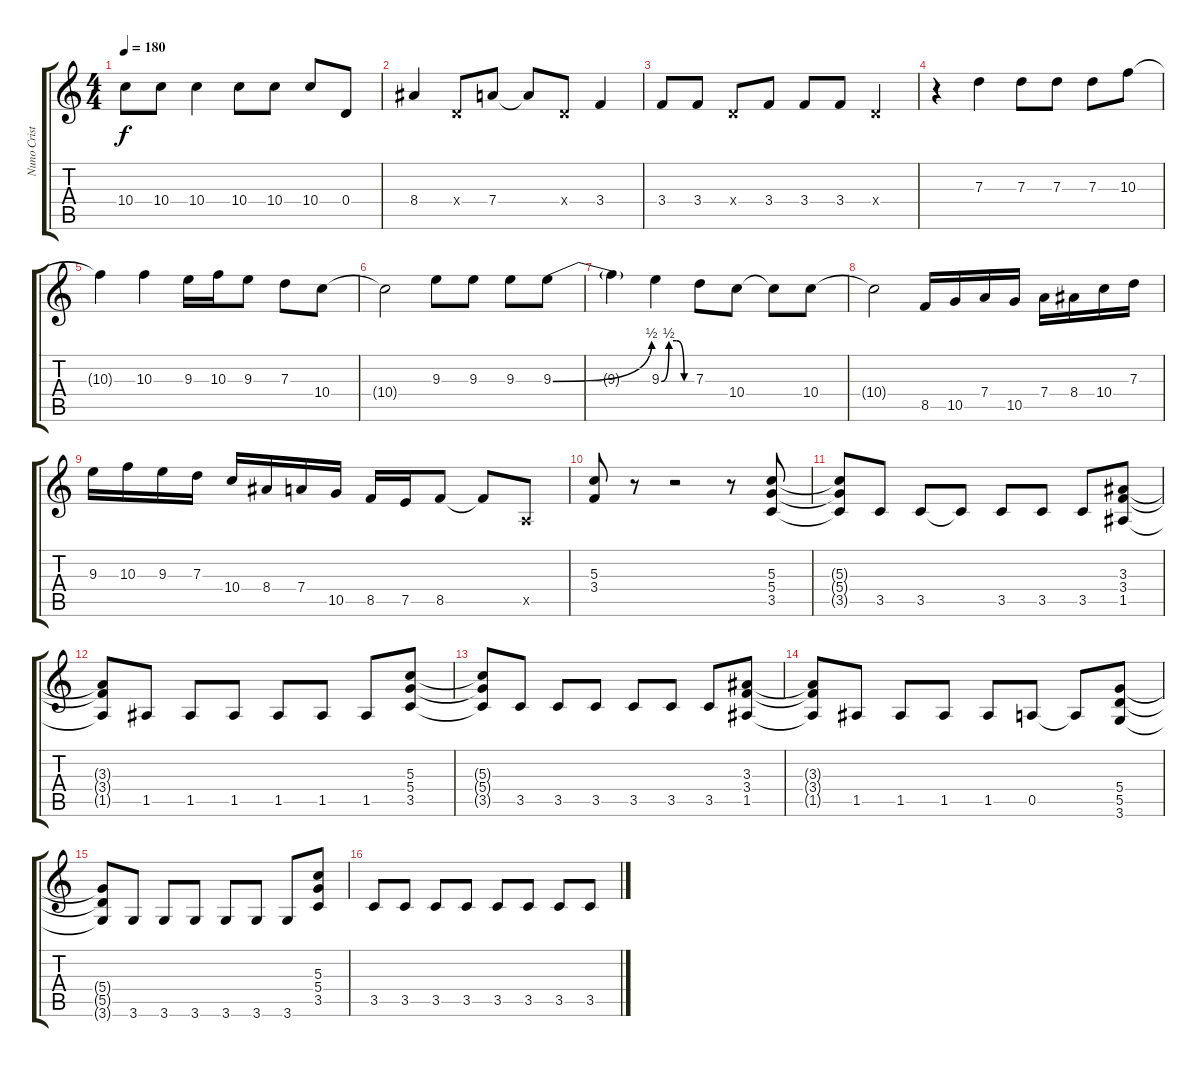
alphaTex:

\track ("Nuno Cristóvão" "Nuno Crist") {instrument overdrivenguitar}
\staff {score tabs}
\tuning (E4 B3 G3 D3 A2 E2) {hide}
\ts (4 4)
\tempo 180
\clef g2
\ks c
10.4{t}.8{dy f} 10.4.8 10.4.4 10.4.8 10.4.8 10.4.8 0.4.8 |
8.4.4 0.4{x}.8 7.4.8 7.4{t}.8 0.4{x}.8 3.4.4 |
3.4.8 3.4.8 0.4{x}.8 3.4.8 3.4.8 3.4.8 0.4{x}.4 |
r.4 7.3.4 7.3.8 7.3.8 7.3.8 10.3.8 |
10.3{t}.4 10.3.4 9.3.16 10.3.16 9.3.8 7.3.8 10.4.8 |
10.4{t}.2 9.3.8 9.3.8 9.3.8 9.3{be (bend 0 0 60 2)}.8 |
9.3{t}.4 9.3{be (custom 0 0 15 2 30 2 45 0 60 0)}.4 7.3.8 10.4.8 10.4{t}.8 10.4.8 |
10.4{t}.2 8.5.16 10.5.16 7.4.16 10.5.16 7.4.16 8.4.16 10.4.16 7.3.16 |
9.3.16 10.3.16 9.3.16 7.3.16 10.4.16 8.4.16 7.4.16 10.5.16 8.5.16 7.5.16 8.5.8 8.5{t}.8 0.5{x}.8 |
(5.3 3.4).8 r.8 r.2 r.8 (5.3 5.4 3.5).8 |
(5.3{t} 5.4{t} 3.5{t}).8 3.5.8 3.5.8 3.5{t}.8 3.5.8 3.5.8 3.5.8 (3.3 3.4 1.5).8 |
(3.3{t} 3.4{t} 1.5{t}).8 1.5.8 1.5.8 1.5.8 1.5.8 1.5.8 1.5.8 (5.3 5.4 3.5).8 |
(5.3{t} 5.4{t} 3.5{t}).8 3.5.8 3.5.8 3.5.8 3.5.8 3.5.8 3.5.8 (3.3 3.4 1.5).8 |
(3.3{t} 3.4{t} 1.5{t}).8 1.5.8 1.5.8 1.5.8 1.5.8 0.5.8 0.5{t}.8 (5.4 5.5 3.6).8 |
(5.4{t} 5.5{t} 3.6{t}).8 3.6.8 3.6.8 3.6.8 3.6.8 3.6.8 3.6.8 (5.3 5.4 3.5).8 |
3.5.8 3.5.8 3.5.8 3.5.8 3.5.8 3.5.8 3.5.8 3.5.8
